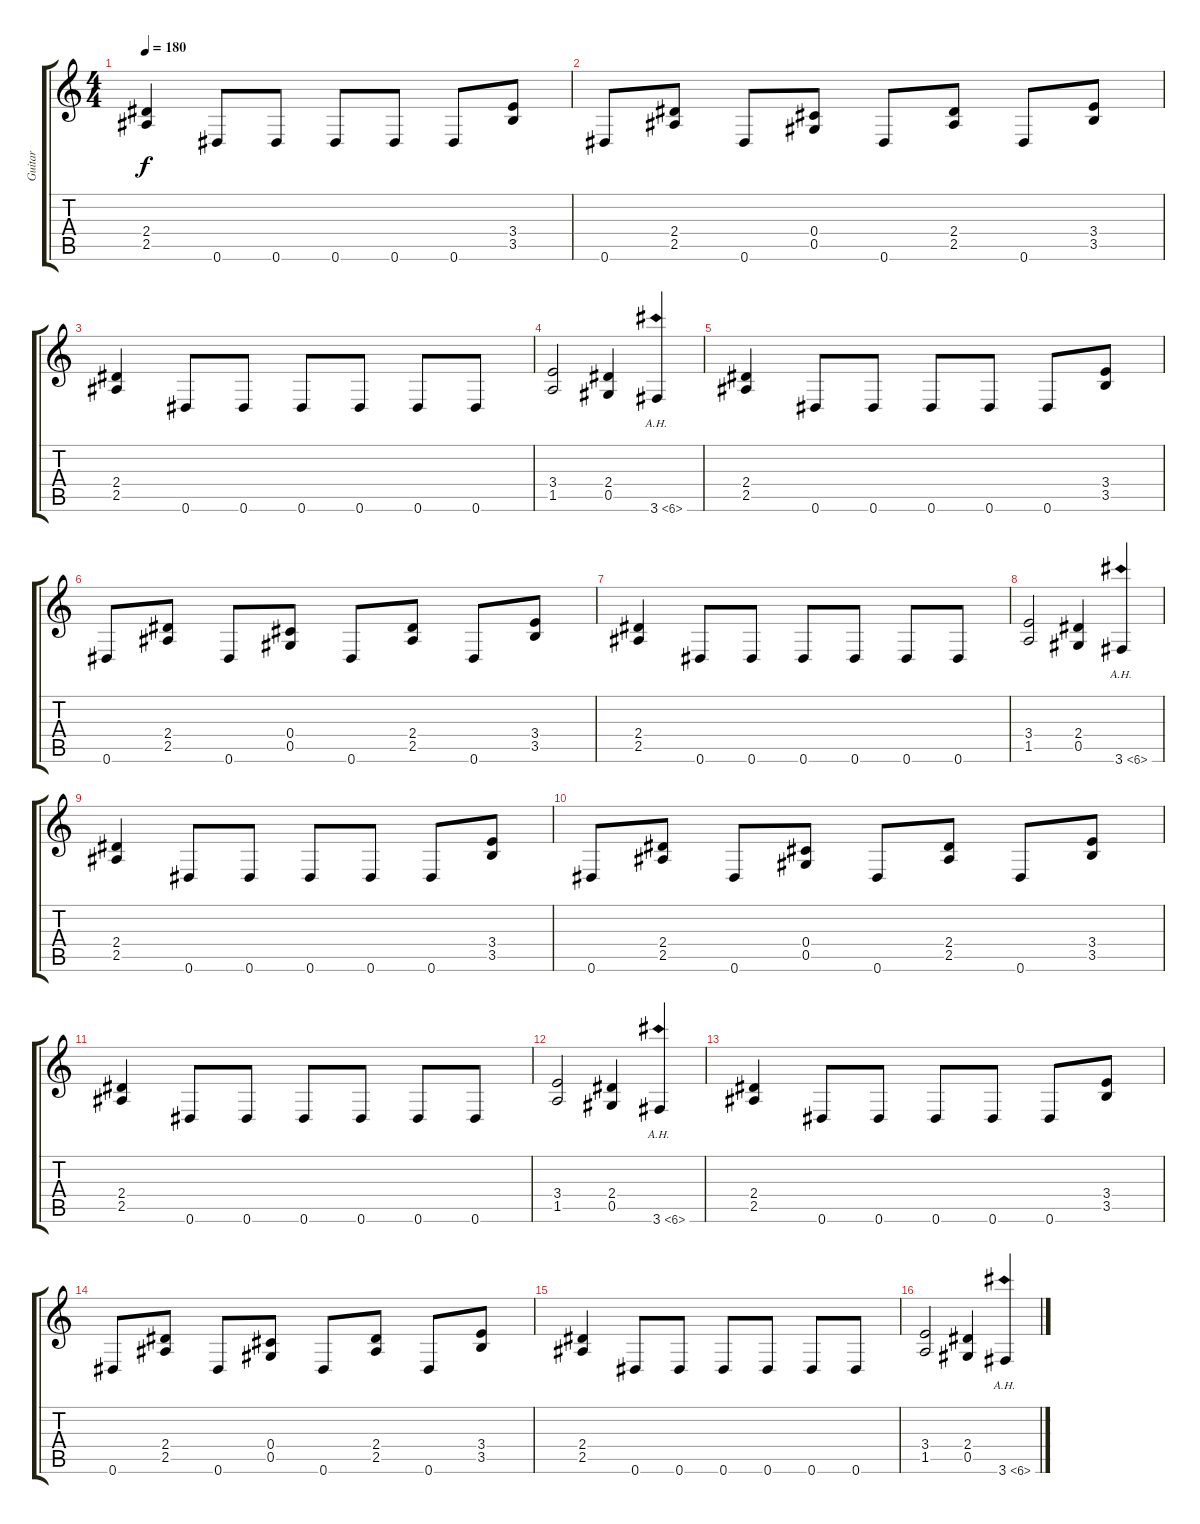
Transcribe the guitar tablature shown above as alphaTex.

\track ("Guitar" "Guitar") {instrument distortionguitar}
\staff {score tabs}
\tuning (Eb4 Bb3 Gb3 Db3 Ab2 Eb2) {hide}
\ts (4 4)
\tempo 180
\clef g2
\ks c
(2.4 2.5).4{dy f} 0.6.8 0.6.8 0.6.8 0.6.8 0.6.8 (3.4 3.5).8 |
0.6.8 (2.4 2.5).8 0.6.8 (0.4 0.5).8 0.6.8 (2.4 2.5).8 0.6.8 (3.4 3.5).8 |
(2.4 2.5).4 0.6.8 0.6.8 0.6.8 0.6.8 0.6.8 0.6.8 |
(3.4 1.5).2 (2.4 0.5).4 3.6{ah 3}.4 |
(2.4 2.5).4 0.6.8 0.6.8 0.6.8 0.6.8 0.6.8 (3.4 3.5).8 |
0.6.8 (2.4 2.5).8 0.6.8 (0.4 0.5).8 0.6.8 (2.4 2.5).8 0.6.8 (3.4 3.5).8 |
(2.4 2.5).4 0.6.8 0.6.8 0.6.8 0.6.8 0.6.8 0.6.8 |
(3.4 1.5).2 (2.4 0.5).4 3.6{ah 3}.4 |
(2.4 2.5).4 0.6.8 0.6.8 0.6.8 0.6.8 0.6.8 (3.4 3.5).8 |
0.6.8 (2.4 2.5).8 0.6.8 (0.4 0.5).8 0.6.8 (2.4 2.5).8 0.6.8 (3.4 3.5).8 |
(2.4 2.5).4 0.6.8 0.6.8 0.6.8 0.6.8 0.6.8 0.6.8 |
(3.4 1.5).2 (2.4 0.5).4 3.6{ah 3}.4 |
(2.4 2.5).4 0.6.8 0.6.8 0.6.8 0.6.8 0.6.8 (3.4 3.5).8 |
0.6.8 (2.4 2.5).8 0.6.8 (0.4 0.5).8 0.6.8 (2.4 2.5).8 0.6.8 (3.4 3.5).8 |
(2.4 2.5).4 0.6.8 0.6.8 0.6.8 0.6.8 0.6.8 0.6.8 |
(3.4 1.5).2 (2.4 0.5).4 3.6{ah 3}.4
